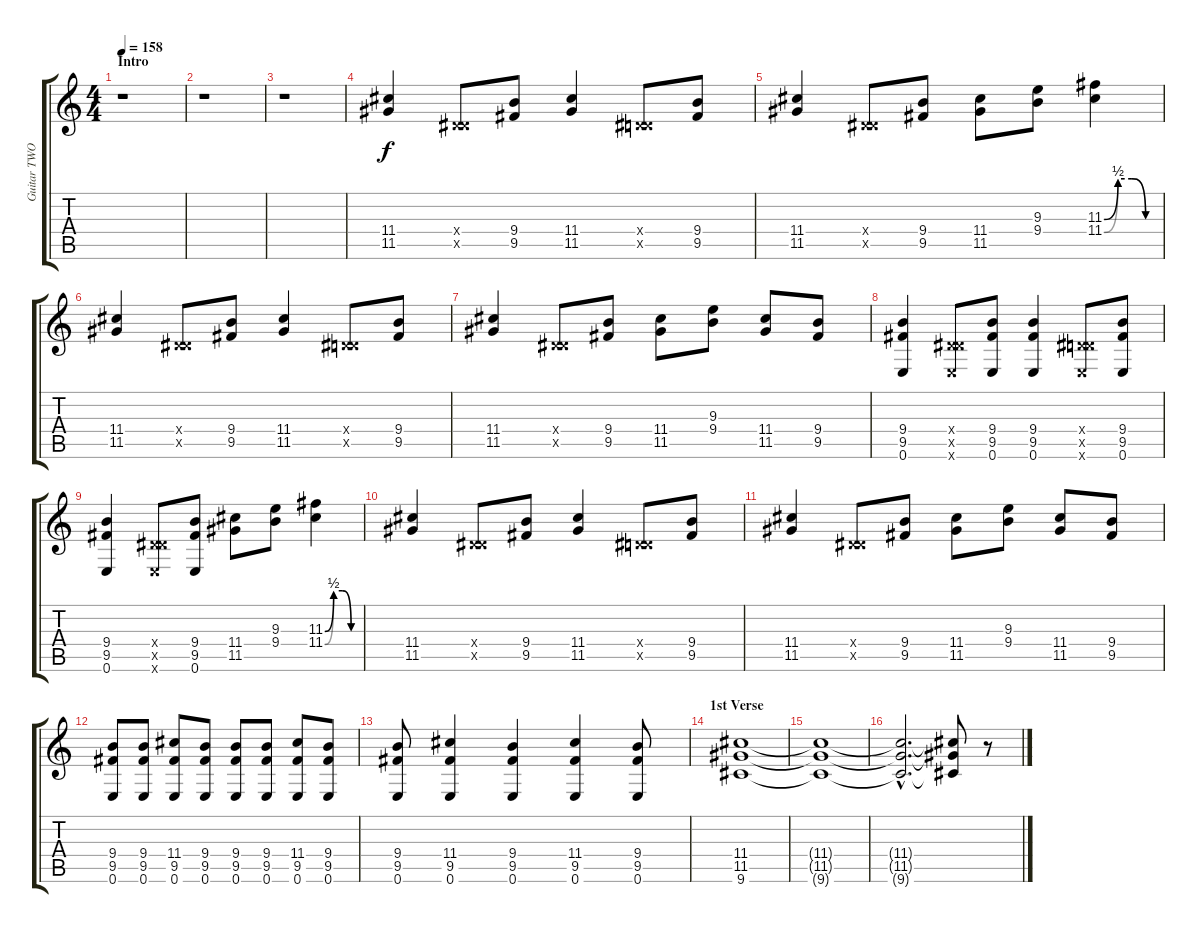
\track ("Guitar TWO" "Guitar TWO") {instrument distortionguitar}
\staff {score tabs}
\tuning (E4 B3 G3 D3 A2 E2) {hide}
\ts (4 4)
\section ("" "Intro")
\tempo 158
\clef g2
\ks c
r.1{dy f instrument distortionguitar} |
r.1 |
r.1 |
(11.4 11.5).4{volume 10} (0.4{x} 6.5{x}).8 (9.4 9.5).8 (11.4 11.5).4 (0.4{x} 6.5{x}).8 (9.4 9.5).8 |
(11.4 11.5).4{volume 10} (0.4{x} 6.5{x}).8 (9.4 9.5).8 (11.4 11.5).8 (9.3 9.4).8 (11.3{be (custom 0 0 15 2 30 2 45 0 60 0)} 11.4{be (custom 0 0 15 2 30 2 45 0 60 0)}).4 |
(11.4 11.5).4{volume 16} (0.4{x} 6.5{x}).8 (9.4 9.5).8 (11.4 11.5).4 (0.4{x} 6.5{x}).8 (9.4 9.5).8 |
(11.4 11.5).4 (0.4{x} 6.5{x}).8 (9.4 9.5).8 (11.4 11.5).8 (9.3 9.4).8 (11.4 11.5).8 (9.4 9.5).8 |
(9.4 9.5 0.6).4 (0.4{x} 6.5{x} 0.6{x}).8 (9.4 9.5 0.6).8 (9.4 9.5 0.6).4 (0.4{x} 6.5{x} 0.6{x}).8 (9.4 9.5 0.6).8 |
(9.4 9.5 0.6).4 (0.4{x} 6.5{x} 0.6{x}).8 (9.4 9.5 0.6).8 (11.4 11.5).8 (9.3 9.4).8 (11.3{be (custom 0 0 15 2 30 2 45 0 60 0)} 11.4{be (custom 0 0 15 2 30 2 45 0 60 0)}).4 |
(11.4 11.5).4 (0.4{x} 6.5{x}).8 (9.4 9.5).8 (11.4 11.5).4 (0.4{x} 6.5{x}).8 (9.4 9.5).8 |
(11.4 11.5).4 (0.4{x} 6.5{x}).8 (9.4 9.5).8 (11.4 11.5).8 (9.3 9.4).8 (11.4 11.5).8 (9.4 9.5).8 |
(9.4 9.5 0.6).8 (9.4 9.5 0.6).8 (11.4 9.5 0.6).8 (9.4 9.5 0.6).8 (9.4 9.5 0.6).8 (9.4 9.5 0.6).8 (11.4 9.5 0.6).8 (9.4 9.5 0.6).8 |
(9.4 9.5 0.6).8 (11.4 9.5 0.6).4 (9.4 9.5 0.6).4 (11.4 9.5 0.6).4 (9.4 9.5 0.6).8 |
\section ("" "1st Verse")
(11.4 11.5 9.6).1{volume 6} |
(11.4{t} 11.5{t} 9.6{t}).1 |
(11.4{hac t} 11.5{hac t} 9.6{hac t}).2{d} (11.4{t} 11.5{t} 9.6{t}).8 r.8
